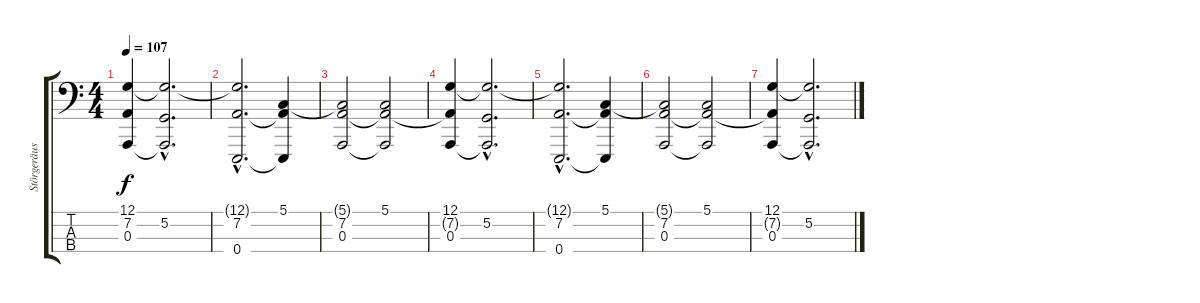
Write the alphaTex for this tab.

\track ("Störgeräusche..." "Störgeräus") {instrument seashore}
\staff {score tabs}
\tuning (G2 D2 A1 E1) {hide}
\ts (4 4)
\tempo 107
\clef f4
\ks c
(12.1 7.2{t} 0.3).4{dy f} (12.1{hac t} 5.2{hac} 0.3{hac t}).2{d} |
(12.1{hac t} 7.2{hac} 0.4{hac}).2{d volume 5} (5.1 7.2{t} 0.4{t}).4 |
(5.1{t} 7.2 0.3).2 (5.1 7.2{t} 0.3{t}).2 |
(12.1 7.2{t} 0.3).4 (12.1{hac t} 5.2{hac} 0.3{hac t}).2{d} |
(12.1{hac t} 7.2{hac} 0.4{hac}).2{d volume 3} (5.1 7.2{t} 0.4{t}).4 |
(5.1{t} 7.2 0.3).2 (5.1 7.2{t} 0.3{t}).2 |
(12.1 7.2{t} 0.3).4 (12.1{hac t} 5.2{hac} 0.3{hac t}).2{d}
